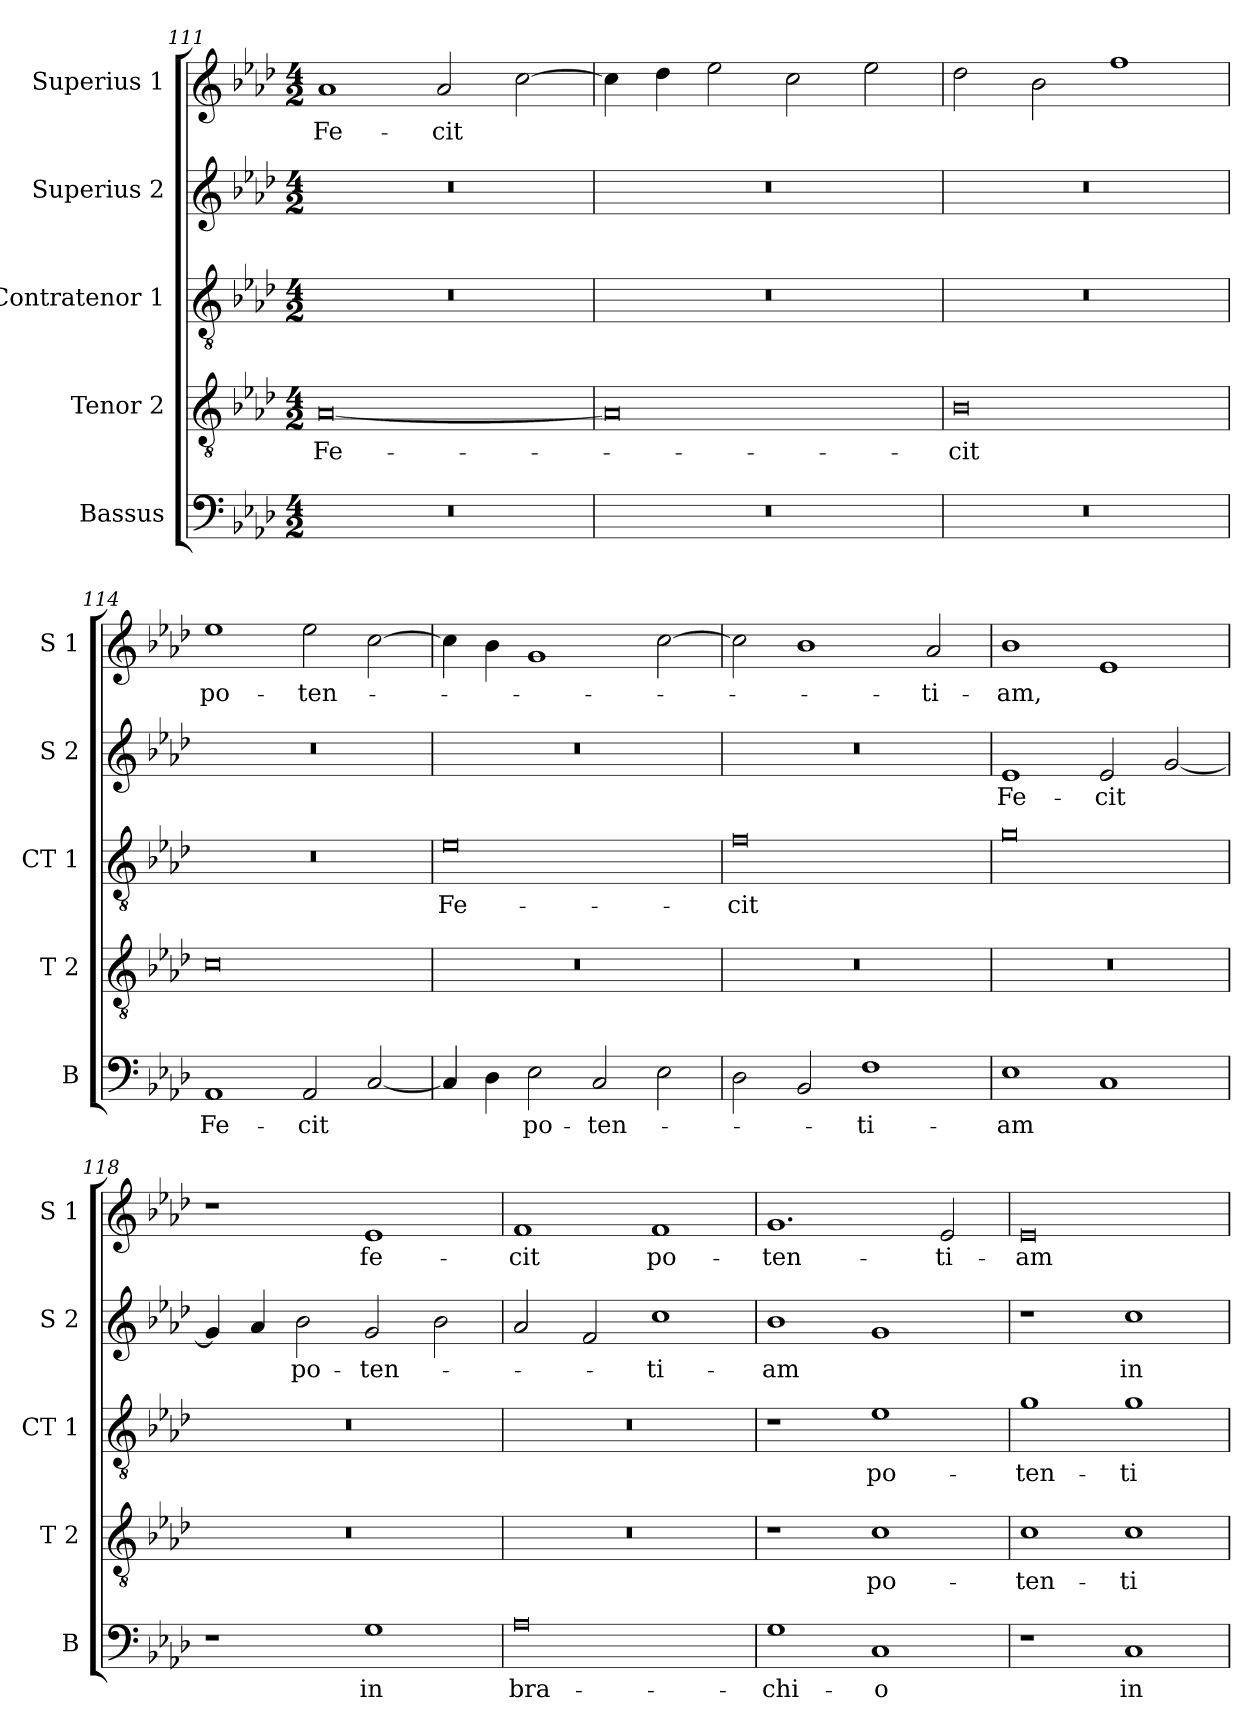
**kern	**text	**kern	**text	**kern	**text	**kern	**text	**kern	**text
*part5	*part5	*part4	*part4	*part3	*part3	*part2	*part2	*part1	*part1
*staff5	*staff5	*staff4	*staff4	*staff3	*staff3	*staff2	*staff2	*staff1	*staff1
*I"Bassus	*	*I"Tenor 2	*	*I"Contratenor 1	*	*I"Superius 2	*	*I"Superius  1	*
*I'B	*	*I'T 2	*	*I'CT 1	*	*I'S 2	*	*I'S 1	*
!!LO:LB:g=z
*clefF4	*	*clefGv2	*	*clefGv2	*	*clefG2	*	*clefG2	*
*k[b-e-a-d-]	*	*k[b-e-a-d-]	*	*k[b-e-a-d-]	*	*k[b-e-a-d-]	*	*k[b-e-a-d-]	*
*A-:	*	*A-:	*	*A-:	*	*A-:	*	*A-:	*
*M4/2	*	*M4/2	*	*M4/2	*	*M4/2	*	*M4/2	*
=111	=111	=111	=111	=111	=111	=111	=111	=111	=111
!	!	!	!LO:LY:b	!	!	!	!	!	!LO:LY:b
0r	.	[0A-	Fe-	0r	.	0r	.	1a-	Fe-
!	!	!	!	!	!	!	!	!	!LO:LY:b
.	.	.	.	.	.	.	.	2a-/	-cit
.	.	.	.	.	.	.	.	[2cc\	.
=112	=112	=112	=112	=112	=112	=112	=112	=112	=112
0r	.	0A-]	.	0r	.	0r	.	4cc\]	.
.	.	.	.	.	.	.	.	4dd-\	.
.	.	.	.	.	.	.	.	2ee-\	.
.	.	.	.	.	.	.	.	2cc\	.
.	.	.	.	.	.	.	.	2ee-\	.
=113	=113	=113	=113	=113	=113	=113	=113	=113	=113
!	!	!	!LO:LY:b	!	!	!	!	!	!
0r	.	0B-	-cit	0r	.	0r	.	2dd-\	.
.	.	.	.	.	.	.	.	2b-\	.
.	.	.	.	.	.	.	.	1ff	.
=114	=114	=114	=114	=114	=114	=114	=114	=114	=114
!	!LO:LY:b	!	!	!	!	!	!	!	!LO:LY:b
1AA-	Fe-	0c	.	0r	.	0r	.	1ee-	po-
!	!LO:LY:b	!	!	!	!	!	!	!	!LO:LY:b
2AA-/	-cit	.	.	.	.	.	.	2ee-\	-ten-
[2C/	.	.	.	.	.	.	.	[2cc\	.
=115	=115	=115	=115	=115	=115	=115	=115	=115	=115
!	!	!	!	!	!LO:LY:b	!	!	!	!
4C/]	.	0r	.	0e-	Fe-	0r	.	4cc\]	.
4D-\	.	.	.	.	.	.	.	4b-\	.
!	!LO:LY:b	!	!	!	!	!	!	!	!
2E-\	po-	.	.	.	.	.	.	1g	.
!	!LO:LY:b	!	!	!	!	!	!	!	!
2C/	-ten-	.	.	.	.	.	.	.	.
2E-\	.	.	.	.	.	.	.	[2cc\	.
!!LO:LB:g=z
=116	=116	=116	=116	=116	=116	=116	=116	=116	=116
!	!	!	!	!	!LO:LY:b	!	!	!	!
2D-\	.	0r	.	0f	-cit	0r	.	2cc\]	.
2BB-/	.	.	.	.	.	.	.	1b-	.
!	!LO:LY:b	!	!	!	!	!	!	!	!
1F	-ti-	.	.	.	.	.	.	.	.
!	!	!	!	!	!	!	!	!	!LO:LY:b
.	.	.	.	.	.	.	.	2a-/	-ti-
=117	=117	=117	=117	=117	=117	=117	=117	=117	=117
!	!LO:LY:b	!	!	!	!	!	!LO:LY:b	!	!LO:LY:b
1E-	-am	0r	.	0g	.	1e-	Fe-	1b-	-am,
!	!	!	!	!	!	!	!LO:LY:b	!	!
1C	.	.	.	.	.	2e-/	-cit	1e-	.
.	.	.	.	.	.	[2g/	.	.	.
=118	=118	=118	=118	=118	=118	=118	=118	=118	=118
1r	.	0r	.	0r	.	4g/]	.	1r	.
.	.	.	.	.	.	4a-/	.	.	.
!	!	!	!	!	!	!	!LO:LY:b	!	!
.	.	.	.	.	.	2b-\	po-	.	.
!	!LO:LY:b	!	!	!	!	!	!LO:LY:b	!	!LO:LY:b
1G	in	.	.	.	.	2g/	-ten-	1e-	fe-
.	.	.	.	.	.	2b-\	.	.	.
=119	=119	=119	=119	=119	=119	=119	=119	=119	=119
!	!LO:LY:b	!	!	!	!	!	!	!	!LO:LY:b
0A-	bra-	0r	.	0r	.	2a-/	.	1f	-cit
.	.	.	.	.	.	2f/	.	.	.
!	!	!	!	!	!	!	!LO:LY:b	!	!LO:LY:b
.	.	.	.	.	.	1cc	-ti-	1f	po-
=120	=120	=120	=120	=120	=120	=120	=120	=120	=120
!	!LO:LY:b	!	!	!	!	!	!LO:LY:b	!	!LO:LY:b
1G	-chi-	1r	.	1r	.	1b-	-am	1.g	-ten-
!	!LO:LY:b	!	!LO:LY:b	!	!LO:LY:b	!	!	!	!
1C	-o	1c	po-	1e-	po-	1g	.	.	.
!	!	!	!	!	!	!	!	!	!LO:LY:b
.	.	.	.	.	.	.	.	2e-/	-ti-
!!LO:LB:g=z
=121	=121	=121	=121	=121	=121	=121	=121	=121	=121
!	!	!	!LO:LY:b	!	!LO:LY:b	!	!	!	!LO:LY:b
1r	.	1c	-ten-	1g	-ten-	1r	.	0e-	-am
!	!LO:LY:b	!	!LO:LY:b	!	!LO:LY:b	!	!LO:LY:b	!	!
1C	in	1c	-ti-	1g	-ti-	1cc	in	.	.
=	=	=	=	=	=	=	=	=	=
*-	*-	*-	*-	*-	*-	*-	*-	*-	*-
